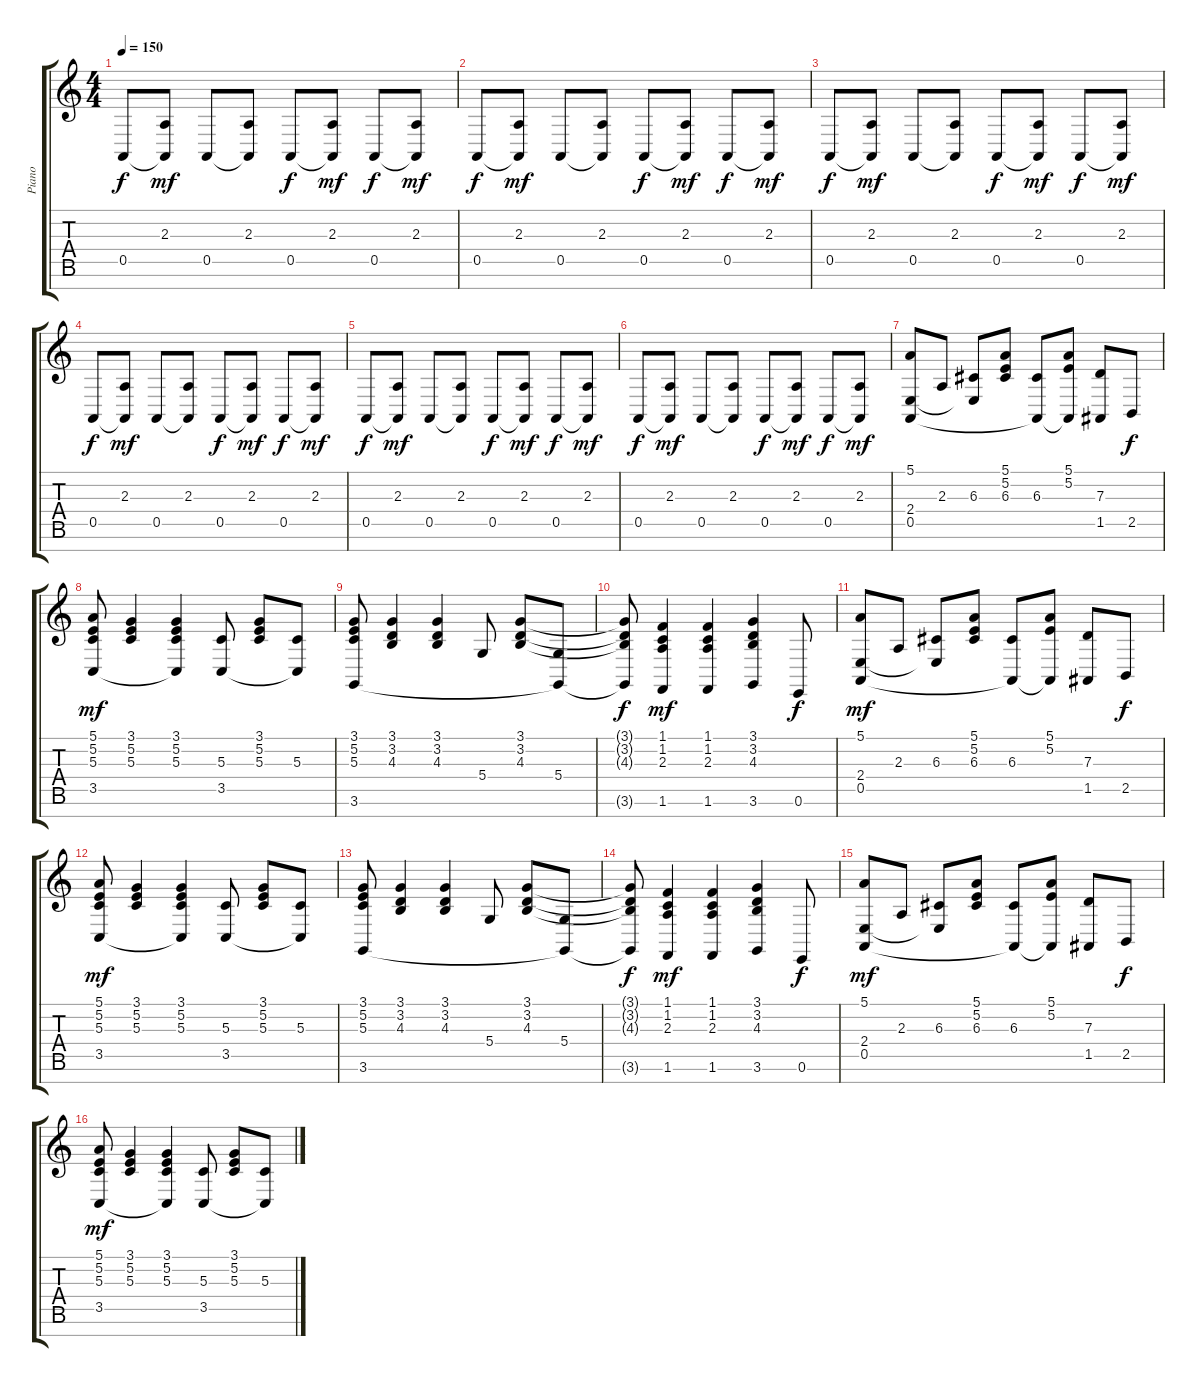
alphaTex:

\track ("Piano" "Piano") {instrument honkytonkpiano}
\staff {score tabs}
\tuning (E4 B3 G3 D3 A2 E2 B1) {hide}
\ts (4 4)
\tempo 150
\clef g2
\ks c
0.5.8{dy f} (2.3 0.5{t}).8{dy mf} 0.5.8 (2.3 0.5{t}).8 0.5.8{dy f} (2.3 0.5{t}).8{dy mf} 0.5.8{dy f} (2.3 0.5{t}).8{dy mf} |
0.5.8{dy f} (2.3 0.5{t}).8{dy mf} 0.5.8 (2.3 0.5{t}).8 0.5.8{dy f} (2.3 0.5{t}).8{dy mf} 0.5.8{dy f} (2.3 0.5{t}).8{dy mf} |
0.5.8{dy f} (2.3 0.5{t}).8{dy mf} 0.5.8 (2.3 0.5{t}).8 0.5.8{dy f} (2.3 0.5{t}).8{dy mf} 0.5.8{dy f} (2.3 0.5{t}).8{dy mf} |
0.5.8{dy f} (2.3 0.5{t}).8{dy mf} 0.5.8 (2.3 0.5{t}).8 0.5.8{dy f} (2.3 0.5{t}).8{dy mf} 0.5.8{dy f} (2.3 0.5{t}).8{dy mf} |
0.5.8{dy f} (2.3 0.5{t}).8{dy mf} 0.5.8 (2.3 0.5{t}).8 0.5.8{dy f} (2.3 0.5{t}).8{dy mf} 0.5.8{dy f} (2.3 0.5{t}).8{dy mf} |
0.5.8{dy f} (2.3 0.5{t}).8{dy mf} 0.5.8 (2.3 0.5{t}).8 0.5.8{dy f} (2.3 0.5{t}).8{dy mf} 0.5.8{dy f} (2.3 0.5{t}).8{dy mf} |
(5.1 2.4 0.5).8 2.3.8 (6.3 2.4{t}).8 (5.1 5.2 6.3).8 (6.3 0.5{t}).8 (5.1 5.2 0.5{t}).8 (7.3 1.5).8 2.5.8{dy f} |
(5.1 5.2 5.3 3.5).8{dy mf} (3.1 5.2 5.3).4 (3.1 5.2 5.3 3.5{t}).4 (5.3 3.5).8 (3.1 5.2 5.3).8 (5.3 3.5{t}).8 |
(3.1 5.2 5.3 3.6).8 (3.1 3.2 4.3).4 (3.1 3.2 4.3).4 5.4.8 (3.1 3.2 4.3).8 (5.4 3.6{t}).8 |
(3.1{t} 3.2{t} 4.3{t} 3.6{t}).8{dy f} (1.1 1.2 2.3 1.6).4{dy mf} (1.1 1.2 2.3 1.6).4 (3.1 3.2 4.3 3.6).4 0.6.8{dy f} |
(5.1 2.4 0.5).8{dy mf} 2.3.8 (6.3 2.4{t}).8 (5.1 5.2 6.3).8 (6.3 0.5{t}).8 (5.1 5.2 0.5{t}).8 (7.3 1.5).8 2.5.8{dy f} |
(5.1 5.2 5.3 3.5).8{dy mf} (3.1 5.2 5.3).4 (3.1 5.2 5.3 3.5{t}).4 (5.3 3.5).8 (3.1 5.2 5.3).8 (5.3 3.5{t}).8 |
(3.1 5.2 5.3 3.6).8 (3.1 3.2 4.3).4 (3.1 3.2 4.3).4 5.4.8 (3.1 3.2 4.3).8 (5.4 3.6{t}).8 |
(3.1{t} 3.2{t} 4.3{t} 3.6{t}).8{dy f} (1.1 1.2 2.3 1.6).4{dy mf} (1.1 1.2 2.3 1.6).4 (3.1 3.2 4.3 3.6).4 0.6.8{dy f} |
(5.1 2.4 0.5).8{dy mf} 2.3.8 (6.3 2.4{t}).8 (5.1 5.2 6.3).8 (6.3 0.5{t}).8 (5.1 5.2 0.5{t}).8 (7.3 1.5).8 2.5.8{dy f} |
(5.1 5.2 5.3 3.5).8{dy mf} (3.1 5.2 5.3).4 (3.1 5.2 5.3 3.5{t}).4 (5.3 3.5).8 (3.1 5.2 5.3).8 (5.3 3.5{t}).8
